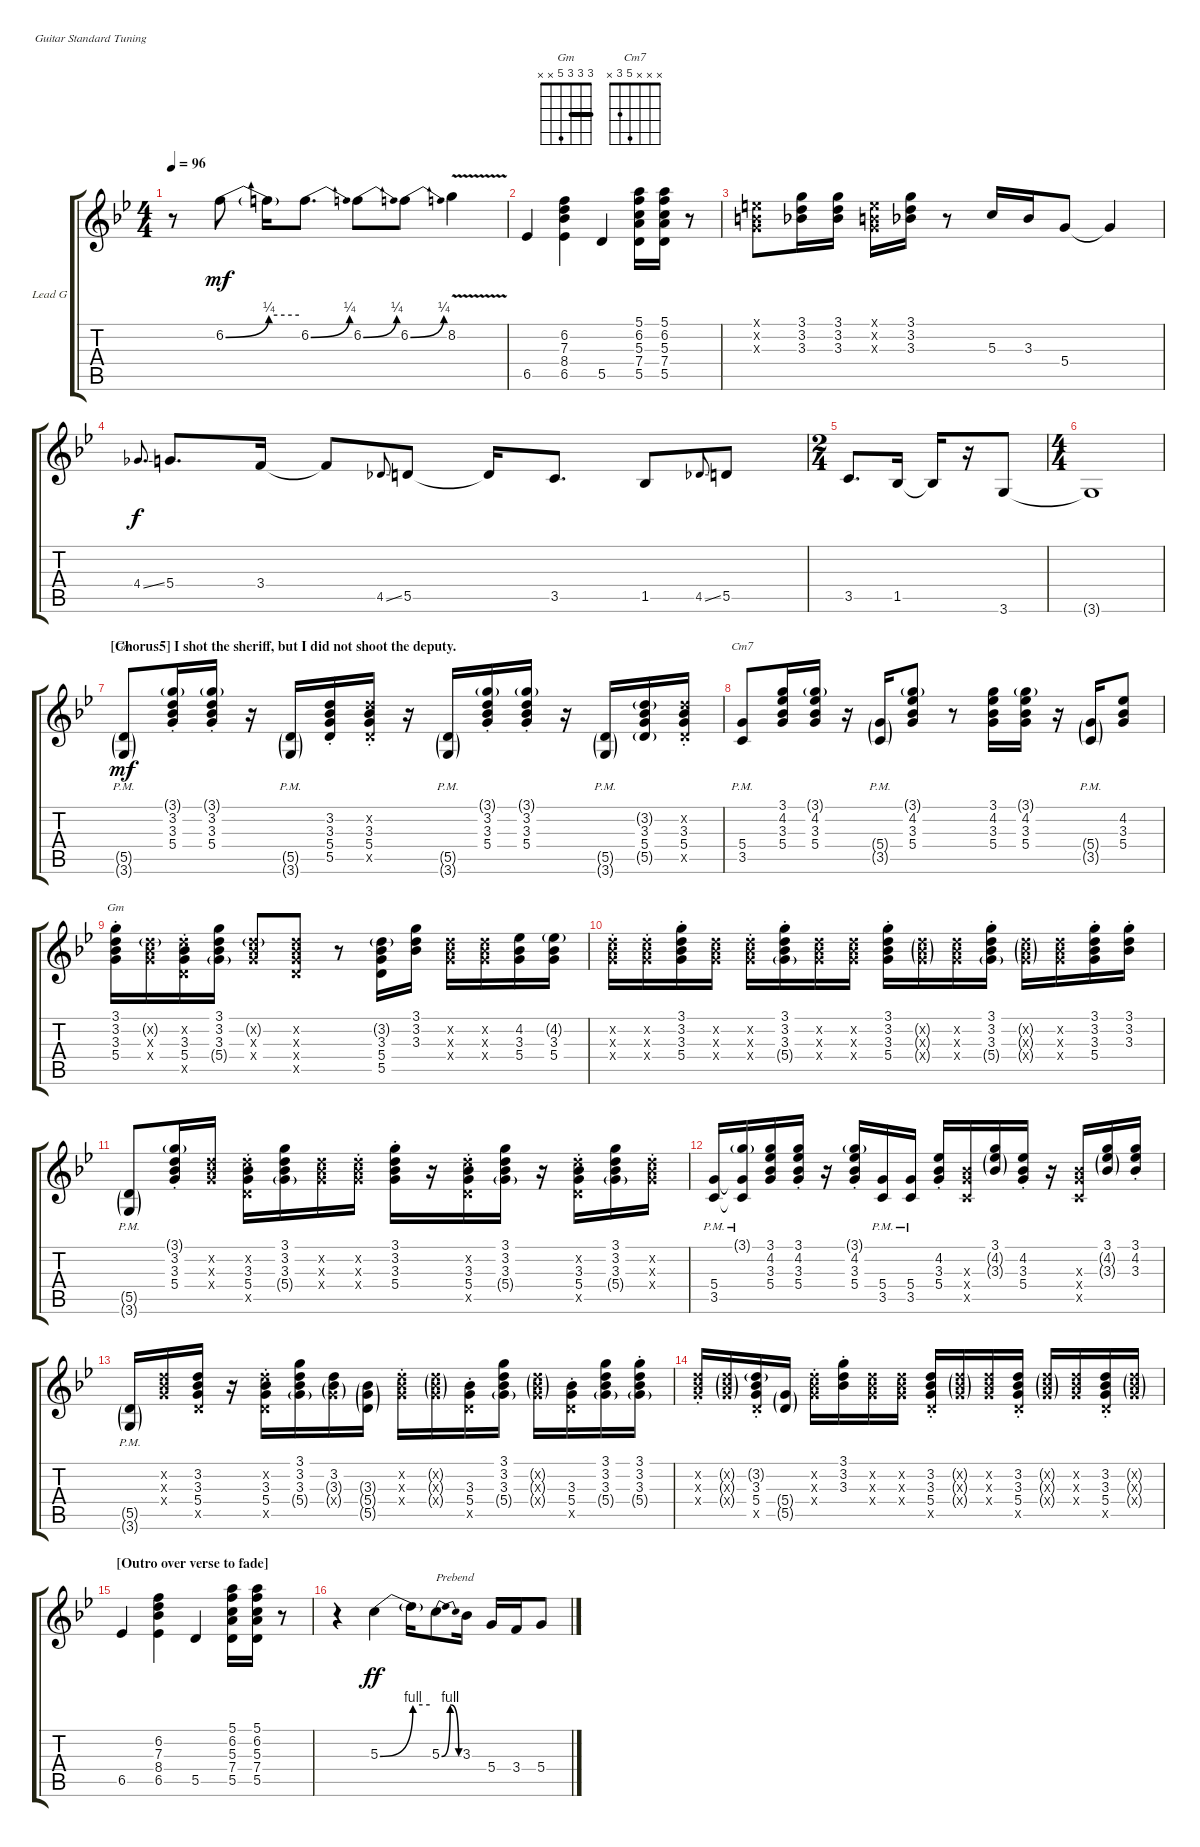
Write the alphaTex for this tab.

\bracketExtendMode groupsimilarinstruments
\firstSystemTrackNameOrientation horizontal
\otherSystemsTrackNameOrientation horizontal
\track ("Lead Guitar (left channel)" "Lead G") {instrument electricguitarclean}
\staff {score tabs}
\tuning (E4 B3 G3 D3 A2 E2)
\chord ("Gm" x x x x 5 3)
\chord ("Cm7" x x x 5 3 x)
\chord ("Gm" 3 3 3 5 x x) {barre (3 3)}
\ts (4 4)
\tempo 96
\clef g2
\ks gminor
r.8{dy mf} 6.2{be (bend 0 0 60 1)}.8 6.2{be (hold 0 1 60 1) t}.16 6.2{be (bend 0 0 60 1)}.8{d} 6.2{be (bend 0 0 60 1)}.8 6.2{be (bend 0 0 60 1)}.8 8.2{v}.4 |
6.5.4 (6.2 7.3 8.4 6.5).4 5.5.4 (5.1 6.2 5.3 7.4 5.5).16 (5.1 6.2 5.3 7.4 5.5).16 r.8 |
(0.1{x} 0.2{x} 0.3{x}).8 (3.1 3.2 3.3).16 (3.1 3.2 3.3).16 (0.1{x} 0.2{x} 0.3{x}).16 (3.1 3.2 3.3).16 r.8 5.3.16 3.3.16 5.4.8 5.4{t}.4 |
4.4{ss}.8{d gr onbeat dy f} 5.4.8{d} 3.4.16 3.4{t}.8 4.5{ss}.8{gr onbeat} 5.5.8 5.5{t}.16 3.5.8{d} 1.5.8 4.5{ss}.8{gr onbeat} 5.5.8 |
\ts (2 4)
\beaming (8 2 2)
3.5.8{d} 1.5.16 1.5{t}.16 r.16 3.6.8 |
\ts (4 4)
\beaming (8 2 2 2 2)
3.6{t}.1 |
\section ("" "[Chorus5] I shot the sheriff, but I did not shoot the deputy.")
(5.5{g pm} 3.6{g pm}).8{ch "Gm" dy mf} (3.1{g} 3.2 3.3{st} 5.4{st}).16 (3.1{g} 3.2 3.3 5.4{st}).16 r.16 (5.5{g pm} 3.6{g pm}).16 (3.2{st} 3.3 5.4 5.5{st}).16 (3.2{st x} 3.3{st} 5.4{st} 5.5{st x}).16 r.16 (5.5{g pm} 3.6{g pm}).16 (3.1{g} 3.2 3.3 5.4{st}).16 (3.1{g} 3.2 3.3 5.4{st}).16 r.16 (5.5{g pm} 3.6{g pm}).16 (3.2{g} 3.3 5.4 5.5{g}).16 (3.2{st x} 3.3{st} 5.4{st} 5.5{st x}).16 |
(3.5{pm} 5.4{pm}).8{ch "Cm7"} (4.2 3.3 5.4 3.1).16 (4.2 3.3 5.4 3.1{g}).16 r.16 (3.5{g pm} 5.4{g pm}).16 (4.2 3.3 5.4 3.1{g}).8 r.8 (4.2 3.3 5.4 3.1).16 (4.2 3.3 5.4 3.1{g}).16 r.16 (3.5{g pm} 5.4{g pm}).16 (4.2 3.3 5.4).8 |
(3.1 3.2{st} 3.3 5.4).16{ch "Gm"} (3.2{g x} 3.3{x} 5.4{x}).16 (3.2{st x} 3.3{st} 5.4{st} 5.5{st x}).16 (3.1 3.2 3.3 5.4{g}).16 (3.2{g x} 3.3{x} 5.4{x}).8 (3.2{x} 3.3{x} 5.4{x} 5.5{x}).8 r.8 (3.2{g} 3.3 5.4 5.5).16 (3.1 3.2 3.3).16 (3.2{x} 3.3{x} 5.4{x}).16 (3.2{x} 3.3{x} 5.4{x}).16 (4.2 3.3 5.4).16 (4.2{g} 3.3 5.4).16 |
(3.2{x} 3.3{st x} 5.4{x}).16 (3.2{st x} 3.3{st x} 5.4{st x}).16 (3.1 3.2{st} 3.3 5.4{st}).16 (3.2{x} 3.3{x} 5.4{x}).16 (3.2{st x} 3.3{st x} 5.4{st x}).16 (3.1 3.2{st} 3.3 5.4{g}).16 (3.2{x} 3.3{x} 5.4{x}).16 (3.2{x} 3.3{x} 5.4{x}).16 (3.1 3.2{st} 3.3 5.4{st}).16 (3.2{g x} 3.3{g x} 5.4{g x}).16 (3.2{x} 3.3{x} 5.4{x}).16 (3.1{st} 3.2{st} 3.3{st} 5.4{g}).16 (3.2{g x} 3.3{g x} 5.4{g x}).16 (3.2{x} 3.3{x} 5.4{x}).16 (3.1 3.2{st} 3.3 5.4{st}).16 (3.1{st} 3.2{st} 3.3{st}).16 |
(5.5{g pm} 3.6{g pm}).8 (3.1{g} 3.2 3.3{st} 5.4{st}).16 (3.2{x} 3.3{x} 5.4{x}).16 (3.2{st x} 3.3{st} 5.4{st} 5.5{st x}).16 (3.1 3.2 3.3 5.4{g}).16 (3.2{x} 3.3{x} 5.4{x}).16 (3.2{st x} 3.3{st x} 5.4{st x}).16 (3.1 3.2 3.3{st} 5.4{st}).16 r.16 (3.2{st x} 3.3{st} 5.4{st} 5.5{st x}).16 (3.1 3.2 3.3 5.4{g}).16 r.16 (3.2{st x} 3.3{st} 5.4{st} 5.5{st x}).16 (3.1 3.2 3.3 5.4{g}).16 (3.2{st x} 3.3{st x} 5.4{st x}).16 |
(3.5{pm} 5.4{pm}).16 (3.5{pm t} 5.4{pm t} 3.1{g}).16 (4.2 3.3 5.4 3.1).16 (4.2 3.3 5.4 3.1{st}).16 r.16 (4.2{st} 3.3{st} 3.1{g} 5.4{st}).16 (3.5{pm} 5.4{pm}).16 (3.5{pm} 5.4{pm}).16 (4.2{st} 3.3{st} 5.4{st}).16 (3.3{x} 5.4{x} 3.5{x}).16 (4.2{g} 3.3{g} 3.1).16 (4.2{st} 3.3{st} 5.4{st}).16 r.16 (3.3{x} 5.4{x} 3.5{x}).16 (4.2{g} 3.3{g} 3.1).16 (4.2{st} 3.3{st} 3.1{st}).16 |
(5.5{g pm} 3.6{g pm}).16 (3.2{x} 3.3{x} 5.4{x}).16 (3.2 3.3 5.4 5.5{x}).16 r.16 (3.2{st x} 3.3{st} 5.4{st} 5.5{st x}).16 (3.1 3.2 3.3 5.4{g}).16 (3.3{g} 5.4{g x} 3.2).16 (3.3{g} 5.4{g} 5.5{g}).16 (3.2{st x} 3.3{st x} 5.4{st x}).16 (3.2{g x} 3.3{g x} 5.4{g x}).16 (3.3{st} 5.4{st} 5.5{st x}).16 (3.1 3.2 3.3 5.4{g}).16 (3.2{g x} 3.3{g x} 5.4{g x}).16 (3.3{st} 5.4{st} 5.5{st x}).16 (3.1 3.2 3.3 5.4{g}).16 (3.1 3.2{st} 3.3 5.4{g}).16 |
(3.2{st x} 3.3{st x} 5.4{st x}).16 (3.2{g x} 3.3{g x} 5.4{g x}).16 (3.3 5.4{st} 5.5{st x} 3.2{g}).16 (5.4{g} 5.5{g}).16 (3.2{st x} 3.3{st x} 5.4{st x}).16 (3.1 3.2{st} 3.3).16 (3.2{x} 3.3{x} 5.4{x}).16 (3.2{x} 3.3{x} 5.4{x}).16 (3.2{st} 3.3{st} 5.4{st} 5.5{x}).16 (3.2{g x} 3.3{g x} 5.4{g x}).16 (3.2{x} 3.3{x} 5.4{x}).16 (3.2{st} 3.3{st} 5.4{st} 5.5{x}).16 (3.2{g x} 3.3{g x} 5.4{g x}).16 (3.2{x} 3.3{x} 5.4{x}).16 (3.2{st} 3.3{st} 5.4{st} 5.5{x}).16 (3.2{g x} 3.3{g x} 5.4{g x}).16 |
\section ("" "[Outro over verse to fade]")
6.5.4 (6.2 7.3 8.4 6.5).4 5.5.4 (5.1 6.2 5.3 7.4 5.5).16 (5.1 6.2 5.3 7.4 5.5).16 r.8 |
r.4 5.3{be (bend 0 0 60 4)}.4{dy ff} 5.3{be (hold 0 4 60 4) t}.16 5.3{be (bendrelease 0 0 30 4 30 4 60 0)}.8{txt "Prebend"} 3.3.16 5.4.16 3.4.16 5.4.8
